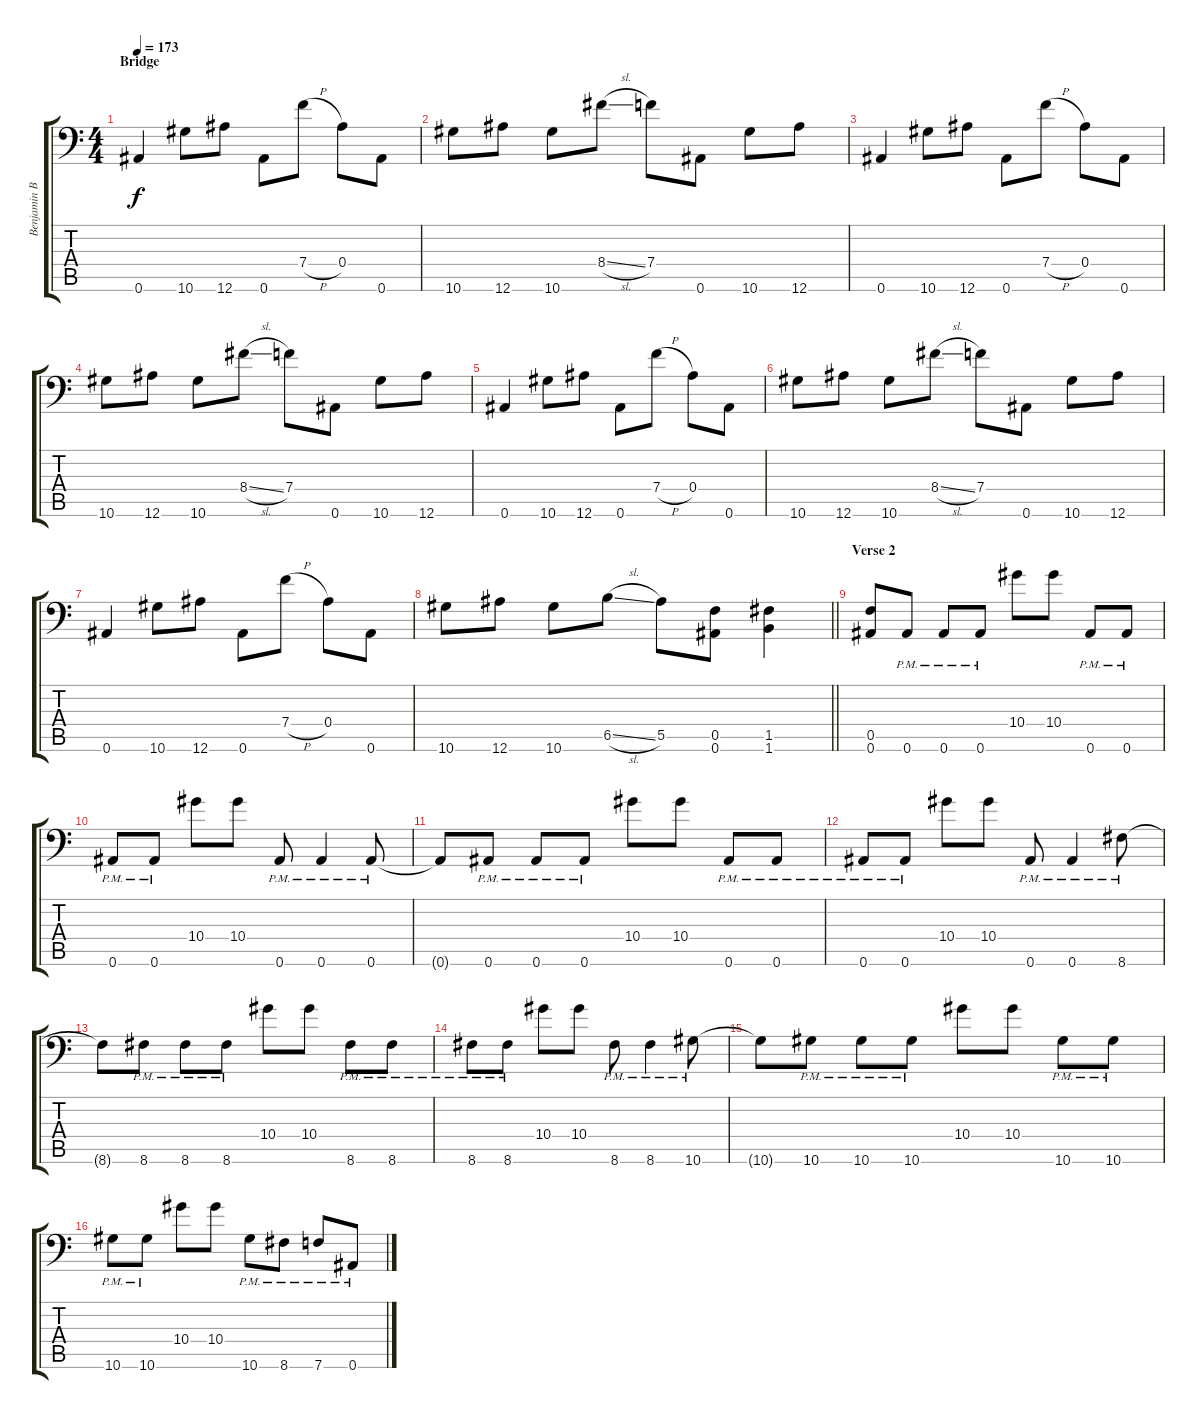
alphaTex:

\track ("Benjamin Burnley" "Benjamin B") {instrument distortionguitar}
\staff {score tabs}
\tuning (C4 G3 Eb3 Bb2 F2 Bb1) {hide}
\ts (4 4)
\section ("" "Bridge")
\tempo 173
\clef f4
\ks c
0.6.4{dy f} 10.6.8 12.6.8 0.6.8 7.4{h}.8 0.4.8 0.6.8 |
10.6.8 12.6.8 10.6.8 8.4{sl}.8 7.4.8 0.6.8 10.6.8 12.6.8 |
0.6.4 10.6.8 12.6.8 0.6.8 7.4{h}.8 0.4.8 0.6.8 |
10.6.8 12.6.8 10.6.8 8.4{sl}.8 7.4.8 0.6.8 10.6.8 12.6.8 |
0.6.4 10.6.8 12.6.8 0.6.8 7.4{h}.8 0.4.8 0.6.8 |
10.6.8 12.6.8 10.6.8 8.4{sl}.8 7.4.8 0.6.8 10.6.8 12.6.8 |
0.6.4 10.6.8 12.6.8 0.6.8 7.4{h}.8 0.4.8 0.6.8 |
\barLineRight lightlight
10.6.8 12.6.8 10.6.8 6.5{sl}.8 5.5.8 (0.5 0.6).8 (1.5 1.6).4 |
\section ("" "Verse 2")
(0.5 0.6).8 0.6{pm}.8 0.6{pm}.8 0.6{pm}.8 10.4.8 10.4.8 0.6{pm}.8 0.6{pm}.8 |
0.6{pm}.8 0.6{pm}.8 10.4.8 10.4.8 0.6{pm}.8 0.6{pm}.4 0.6{pm}.8 |
0.6{t}.8 0.6{pm}.8 0.6{pm}.8 0.6{pm}.8 10.4.8 10.4.8 0.6{pm}.8 0.6{pm}.8 |
0.6{pm}.8 0.6{pm}.8 10.4.8 10.4.8 0.6{pm}.8 0.6{pm}.4 8.6{pm}.8 |
8.6{t}.8 8.6{pm}.8 8.6{pm}.8 8.6{pm}.8 10.4.8 10.4.8 8.6{pm}.8 8.6{pm}.8 |
8.6{pm}.8 8.6{pm}.8 10.4.8 10.4.8 8.6{pm}.8 8.6{pm}.4 10.6{pm}.8 |
10.6{t}.8 10.6{pm}.8 10.6{pm}.8 10.6{pm}.8 10.4.8 10.4.8 10.6{pm}.8 10.6{pm}.8 |
10.6{pm}.8 10.6{pm}.8 10.4.8 10.4.8 10.6{pm}.8 8.6{pm}.8 7.6{pm}.8 0.6{pm}.8
